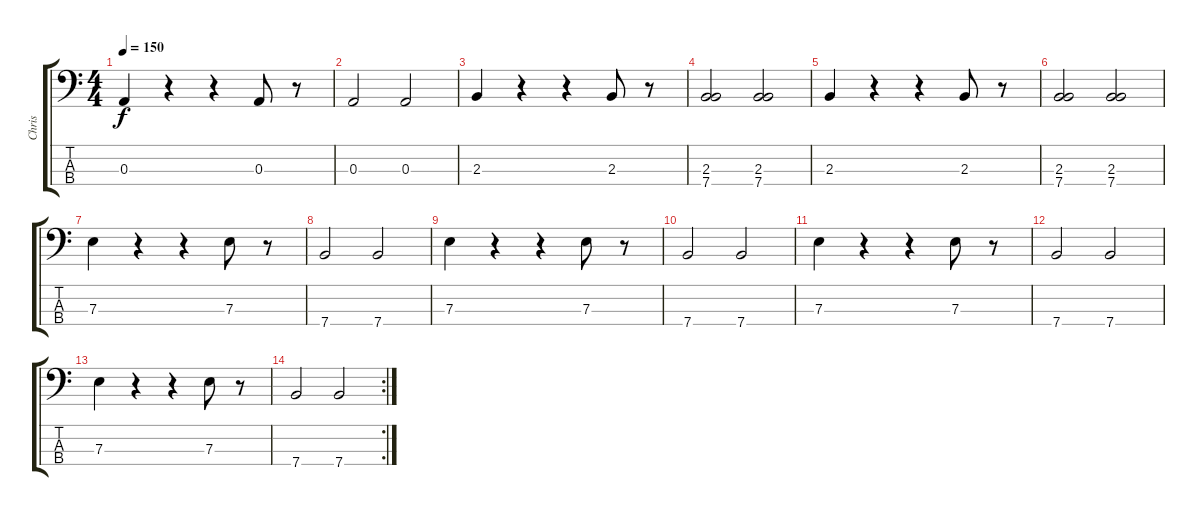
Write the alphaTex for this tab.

\track ("Chris" "Chris") {instrument acousticbass}
\staff {score tabs}
\tuning (G2 D2 A1 E1) {hide}
\ts (4 4)
\tempo 150
\clef f4
\ks c
0.3.4{dy f} r.4 r.4 0.3.8 r.8 |
0.3.2 0.3.2 |
2.3.4 r.4 r.4 2.3.8 r.8 |
(2.3 7.4).2 (2.3 7.4).2 |
2.3.4 r.4 r.4 2.3.8 r.8 |
(2.3 7.4).2 (2.3 7.4).2 |
7.3.4 r.4 r.4 7.3.8 r.8 |
7.4.2 7.4.2 |
7.3.4 r.4 r.4 7.3.8 r.8 |
7.4.2 7.4.2 |
7.3.4 r.4 r.4 7.3.8 r.8 |
7.4.2 7.4.2 |
7.3.4 r.4 r.4 7.3.8 r.8 |
\rc 2
7.4.2 7.4.2
